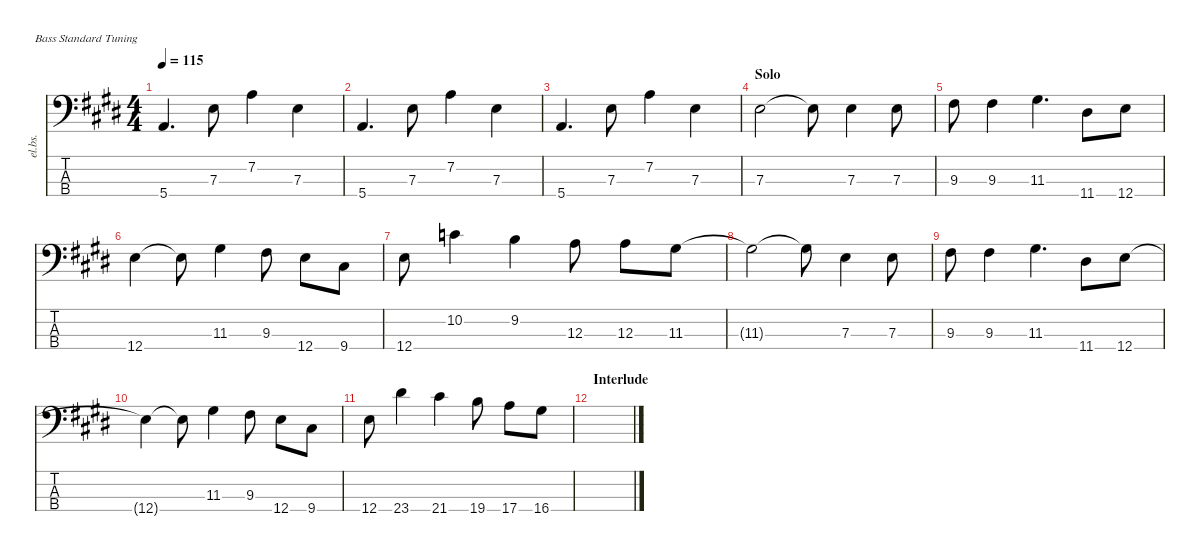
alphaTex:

\defaultSystemsLayout 4
\hideDynamics
\bracketExtendMode nobrackets
\track ("Electric Bass" "el.bs.") {instrument electricbassfinger}
\staff {score tabs}
\tuning (G2 D2 A1 E1)
\ts (4 4)
\tempo 115
\clef f4
\ks e
5.4{acc forcenatural}.4{d dy mf beam Up} 7.3{acc forcenatural}.8{beam Down} 7.2{acc forcenatural}.4{beam Down} 7.3{acc forcenatural}.4{beam Down} |
5.4{acc forcenatural}.4{d beam Up} 7.3{acc forcenatural}.8{beam Down} 7.2{acc forcenatural}.4{beam Down} 7.3{acc forcenatural}.4{beam Down} |
5.4{acc forcenatural}.4{d beam Up} 7.3{acc forcenatural}.8{beam Down} 7.2{acc forcenatural}.4{beam Down} 7.3{acc forcenatural}.4{beam Down} |
\section ("" "Solo")
7.3{acc forcenatural}.2{beam Down} 7.3{t acc forcenatural}.8{beam Down} 7.3{acc forcenatural}.4{beam Down} 7.3{acc forcenatural}.8{beam Down} |
9.3{acc #}.8{beam Down} 9.3{acc #}.4{beam Down} 11.3{acc #}.4{d beam Down} 11.4{acc #}.8{beam Down} 12.4{acc forcenatural}.8{beam Down} |
12.4{acc forcenatural}.4{beam Down} 12.4{t acc forcenatural}.8{beam Down} 11.3{acc #}.4{beam Down} 9.3{acc #}.8{beam Down} 12.4{acc forcenatural}.8{beam Down} 9.4{acc #}.8{beam Down} |
12.4{acc forcenatural}.8{beam Down} 10.2{acc forcenatural}.4{beam Down} 9.2{acc forcenatural}.4{beam Down} 12.3{acc forcenatural}.8{beam Down} 12.3{acc forcenatural}.8{beam Down} 11.3{acc #}.8{beam Down} |
11.3{t acc #}.2{beam Down} 11.3{t acc #}.8{beam Down} 7.3{acc forcenatural}.4{beam Down} 7.3{acc forcenatural}.8{beam Down} |
9.3{acc #}.8{beam Down} 9.3{acc #}.4{beam Down} 11.3{acc #}.4{d beam Down} 11.4{acc #}.8{beam Down} 12.4{acc forcenatural}.8{beam Down} |
12.4{t acc forcenatural}.4{beam Down} 12.4{t acc forcenatural}.8{beam Down} 11.3{acc #}.4{beam Down} 9.3{acc #}.8{beam Down} 12.4{acc forcenatural}.8{beam Down} 9.4{acc #}.8{beam Down} |
12.4{acc forcenatural}.8{beam Down} 23.4{acc #}.4{beam Down} 21.4{acc #}.4{beam Down} 19.4{acc forcenatural}.8{beam Down} 17.4{acc forcenatural}.8{beam Down} 16.4{acc #}.8{beam Down} |
\section ("" "Interlude")
